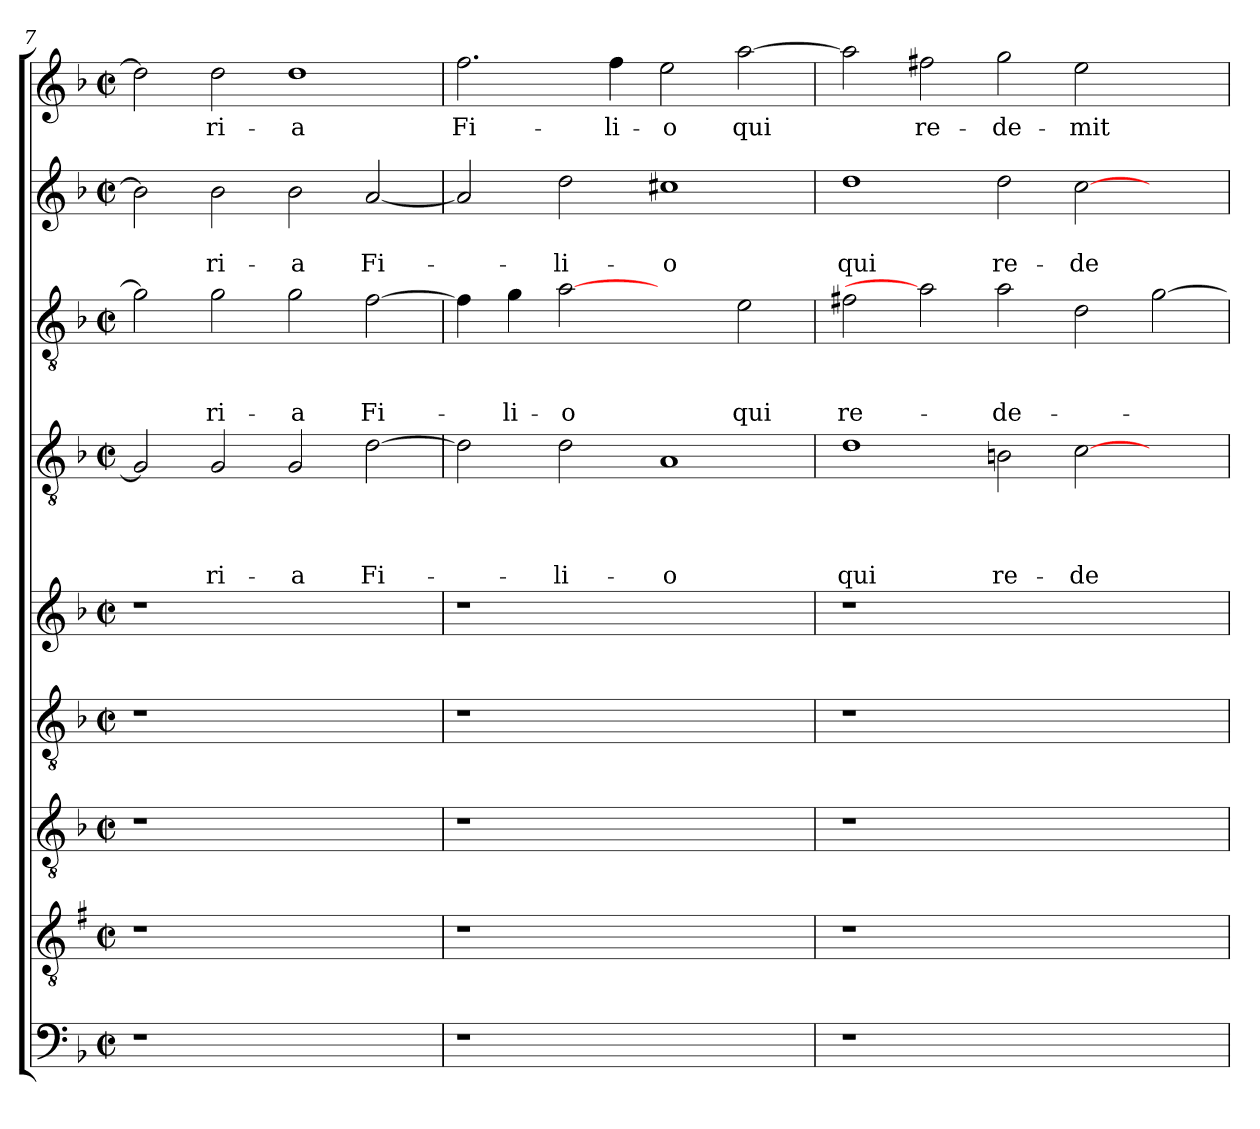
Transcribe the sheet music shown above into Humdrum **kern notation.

**kern	**kern	**kern	**kern	**kern	**kern	**text	**text	**text	**text	**kern	**text	**text	**text	**kern	**text	**text	**kern	**text
*part9	*part8	*part7	*part6	*part5	*part4	*part4	*part4	*part4	*part4	*part3	*part3	*part3	*part3	*part2	*part2	*part2	*part1	*part1
*staff9	*staff8	*staff7	*staff6	*staff5	*staff4	*staff4	*staff4	*staff4	*staff4	*staff3	*staff3	*staff3	*staff3	*staff2	*staff2	*staff2	*staff1	*staff1
!!LO:LB:g=z
*clefF4	*clefGv2	*clefGv2	*clefGv2	*clefG2	*clefGv2	*	*	*	*	*clefGv2	*	*	*	*clefG2	*	*	*clefG2	*
*	*ITrd1c2	*	*ITrd8c14	*	*	*	*	*	*	*	*	*	*	*	*	*	*	*
*k[b-]	*k[b-]	*k[b-]	*k[b-]	*k[b-]	*k[b-]	*	*	*	*	*k[b-]	*	*	*	*k[b-]	*	*	*k[b-]	*
*F:	*F:	*F:	*F:	*F:	*F:	*	*	*	*	*F:	*	*	*	*F:	*	*	*F:	*
*M2/2	*M2/2	*M2/2	*M2/2	*M2/2	*M2/2	*	*	*	*	*M2/2	*	*	*	*M2/2	*	*	*M2/2	*
*met(c|)	*met(c|)	*met(c|)	*met(c|)	*met(c|)	*met(c|)	*	*	*	*	*met(c|)	*	*	*	*met(c|)	*	*	*met(c|)	*
=7	=7	=7	=7	=7	=7	=7	=7	=7	=7	=7	=7	=7	=7	=7	=7	=7	=7	=7
1r	1r	1r	1r	1r	2G/]	.	.	.	.	2g\]	.	.	.	2b-\]	.	.	2dd\]	.
!	!	!	!	!	!	!	!	!	!LO:LY:b	!	!	!	!LO:LY:b	!	!	!LO:LY:b	!	!LO:LY:b
.	.	.	.	.	2G/	.	.	.	-ri-	2g\	.	.	-ri-	2b-\	.	-ri-	2dd\	-ri-
!	!	!	!	!	!	!	!	!	!LO:LY:b	!	!	!	!LO:LY:b	!	!	!LO:LY:b	!	!LO:LY:b
1ryy	1ryy	1ryy	1ryy	1ryy	2G/	.	.	.	-a	2g\	.	.	-a	2b-\	.	-a	1dd	-a
!	!	!	!	!	!	!	!	!	!LO:LY:b	!	!	!	!LO:LY:b	!	!	!LO:LY:b	!	!
.	.	.	.	.	[2d\	.	.	.	Fi-	[2f\	.	.	Fi-	[2a/	.	Fi-	.	.
=8	=8	=8	=8	=8	=8	=8	=8	=8	=8	=8	=8	=8	=8	=8	=8	=8	=8	=8
!	!	!	!	!	!	!	!	!	!	!	!	!	!	!	!	!	!	!LO:LY:b
1r	1r	1r	1r	1r	2d\]	.	.	.	.	4f\]	.	.	.	2a/]	.	.	2.ff\	Fi-
!	!	!	!	!	!	!	!	!	!	!	!	!	!LO:LY:b	!	!	!	!	!
.	.	.	.	.	.	.	.	.	.	4g\	.	.	-li-	.	.	.	.	.
!	!	!	!	!	!	!	!	!	!LO:LY:b	!	!	!	!LO:LY:b	!	!	!LO:LY:b	!	!
.	.	.	.	.	2d\	.	.	.	-li-	[2a	.	.	-o	2dd\	.	-li-	.	.
!	!	!	!	!	!	!	!	!	!	!	!	!	!	!	!	!	!	!LO:LY:b
.	.	.	.	.	.	.	.	.	.	.	.	.	.	.	.	.	4ff\	-li-
!	!	!	!	!	!	!	!	!	!LO:LY:b	!	!	!	!	!	!	!LO:LY:b	!	!LO:LY:b
1ryy	1ryy	1ryy	1ryy	1ryy	1A	.	.	.	-o	2ryy	.	.	.	1cc#X	.	-o	2ee\	-o
!	!	!	!	!	!	!	!	!	!	!	!	!	!LO:LY:b	!	!	!	!	!LO:LY:b
.	.	.	.	.	.	.	.	.	.	2e\	.	.	qui	.	.	.	[2aa\	qui
=9	=9	=9	=9	=9	=9	=9	=9	=9	=9	=9	=9	=9	=9	=9	=9	=9	=9	=9
!	!	!	!	!	!	!	!	!	!LO:LY:b	!	!	!	!LO:LY:b	!	!	!LO:LY:b	!	!
1r	1r	1r	1r	1r	1d	.	.	.	qui	2f#X\	.	.	re-	1dd	.	qui	2aa\]	.
!	!	!	!	!	!	!	!	!	!	!	!	!	!	!	!	!	!	!LO:LY:b
.	.	.	.	.	.	.	.	.	.	2a]	.	.	.	.	.	.	2ff#X\	re-
!	!	!	!	!	!	!	!	!	!LO:LY:b	!	!	!	!LO:LY:b	!	!	!LO:LY:b	!	!LO:LY:b
1.ryy	1.ryy	1.ryy	1.ryy	1.ryy	2Bn\	.	.	.	re-	2a\	.	.	-de-	2dd\	.	re-	2gg\	-de-
!	!	!	!	!	!	!	!	!	!LO:LY:b	!	!	!	!	!	!	!LO:LY:b	!	!LO:LY:b
.	.	.	.	.	[2c\	.	.	.	-de-	2d\	.	.	.	[2cc\	.	-de-	2ee\	-mit
.	.	.	.	.	2ryy	.	.	.	.	[2g\	.	.	.	2ryy	.	.	2ryy	.
=	=	=	=	=	=	=	=	=	=	=	=	=	=	=	=	=	=	=
*-	*-	*-	*-	*-	*-	*-	*-	*-	*-	*-	*-	*-	*-	*-	*-	*-	*-	*-
